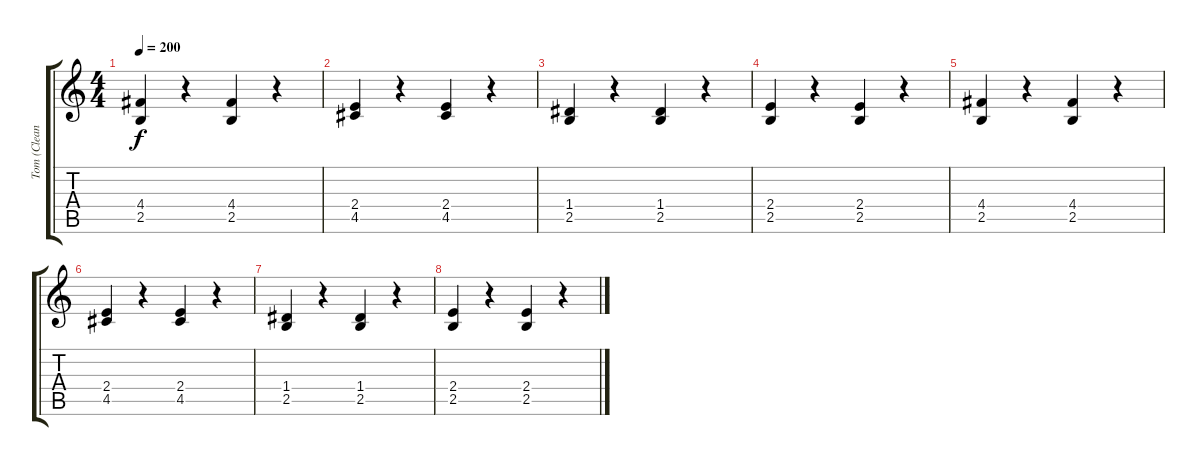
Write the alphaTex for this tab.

\track ("Tom (Clean)" "Tom (Clean") {instrument electricguitarclean}
\staff {score tabs}
\tuning (E4 B3 G3 D3 A2 E2) {hide}
\ts (4 4)
\tempo 200
\clef g2
\ks c
(4.4 2.5).4{dy f} r.4 (4.4 2.5).4 r.4 |
(2.4 4.5).4 r.4 (2.4 4.5).4 r.4 |
(1.4 2.5).4 r.4 (1.4 2.5).4 r.4 |
(2.4 2.5).4 r.4 (2.4 2.5).4 r.4 |
(4.4 2.5).4 r.4 (4.4 2.5).4 r.4 |
(2.4 4.5).4 r.4 (2.4 4.5).4 r.4 |
(1.4 2.5).4 r.4 (1.4 2.5).4 r.4 |
(2.4 2.5).4 r.4 (2.4 2.5).4 r.4
